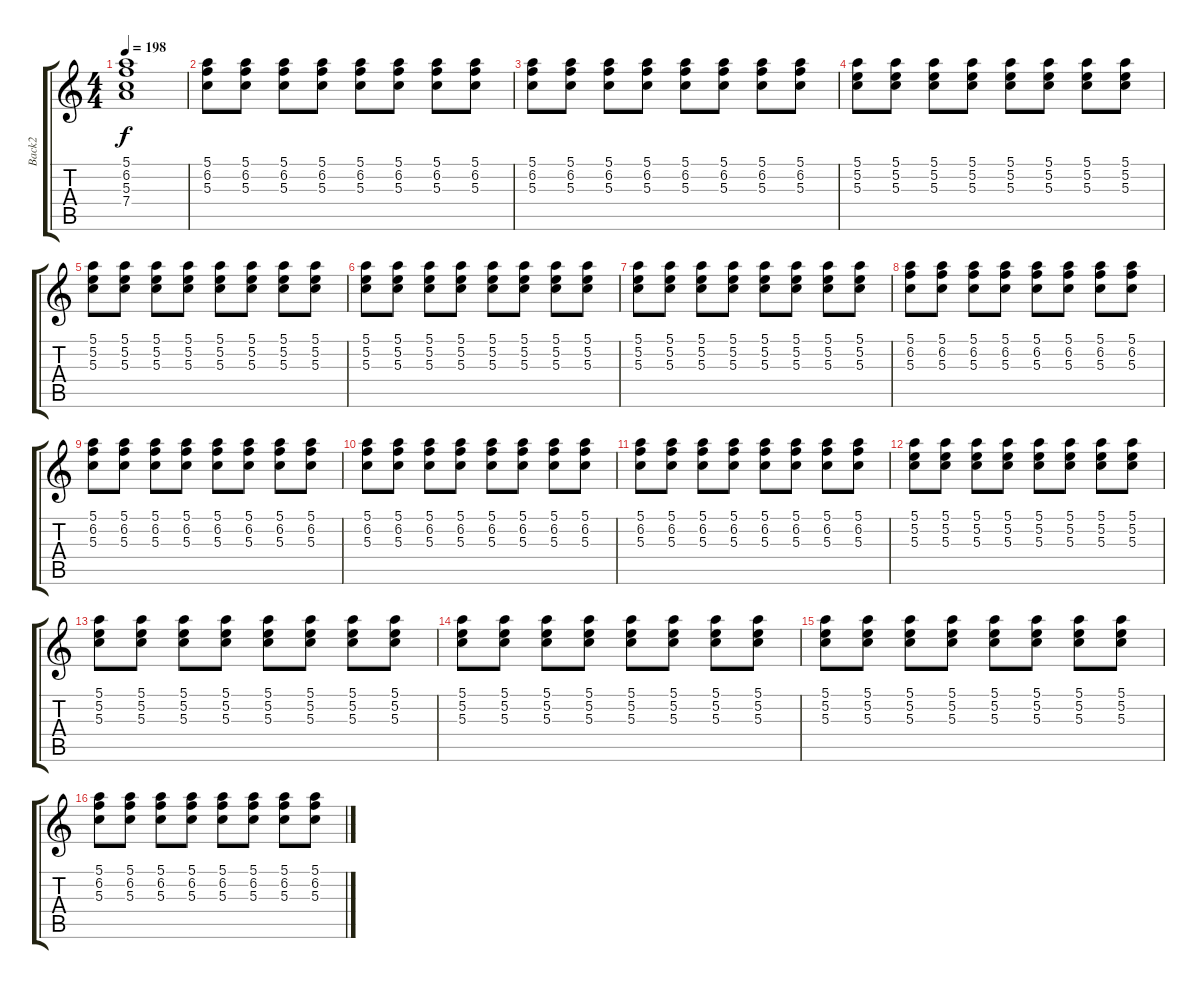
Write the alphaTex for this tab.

\track ("Back2" "Back2") {instrument overdrivenguitar}
\staff {score tabs}
\tuning (E4 B3 G3 D3 A2 D2) {hide}
\ts (4 4)
\tempo 198
\clef g2
\ks c
(5.1{t} 6.2{t} 5.3{t} 7.4{t}).1{dy f} |
(5.1 6.2 5.3).8 (5.1 6.2 5.3).8 (5.1 6.2 5.3).8 (5.1 6.2 5.3).8 (5.1 6.2 5.3).8 (5.1 6.2 5.3).8 (5.1 6.2 5.3).8 (5.1 6.2 5.3).8 |
(5.1 6.2 5.3).8 (5.1 6.2 5.3).8 (5.1 6.2 5.3).8 (5.1 6.2 5.3).8 (5.1 6.2 5.3).8 (5.1 6.2 5.3).8 (5.1 6.2 5.3).8 (5.1 6.2 5.3).8 |
(5.1 5.2 5.3).8 (5.1 5.2 5.3).8 (5.1 5.2 5.3).8 (5.1 5.2 5.3).8 (5.1 5.2 5.3).8 (5.1 5.2 5.3).8 (5.1 5.2 5.3).8 (5.1 5.2 5.3).8 |
(5.1 5.2 5.3).8 (5.1 5.2 5.3).8 (5.1 5.2 5.3).8 (5.1 5.2 5.3).8 (5.1 5.2 5.3).8 (5.1 5.2 5.3).8 (5.1 5.2 5.3).8 (5.1 5.2 5.3).8 |
(5.1 5.2 5.3).8 (5.1 5.2 5.3).8 (5.1 5.2 5.3).8 (5.1 5.2 5.3).8 (5.1 5.2 5.3).8 (5.1 5.2 5.3).8 (5.1 5.2 5.3).8 (5.1 5.2 5.3).8 |
(5.1 5.2 5.3).8 (5.1 5.2 5.3).8 (5.1 5.2 5.3).8 (5.1 5.2 5.3).8 (5.1 5.2 5.3).8 (5.1 5.2 5.3).8 (5.1 5.2 5.3).8 (5.1 5.2 5.3).8 |
(5.1 6.2 5.3).8 (5.1 6.2 5.3).8 (5.1 6.2 5.3).8 (5.1 6.2 5.3).8 (5.1 6.2 5.3).8 (5.1 6.2 5.3).8 (5.1 6.2 5.3).8 (5.1 6.2 5.3).8 |
(5.1 6.2 5.3).8 (5.1 6.2 5.3).8 (5.1 6.2 5.3).8 (5.1 6.2 5.3).8 (5.1 6.2 5.3).8 (5.1 6.2 5.3).8 (5.1 6.2 5.3).8 (5.1 6.2 5.3).8 |
(5.1 6.2 5.3).8 (5.1 6.2 5.3).8 (5.1 6.2 5.3).8 (5.1 6.2 5.3).8 (5.1 6.2 5.3).8 (5.1 6.2 5.3).8 (5.1 6.2 5.3).8 (5.1 6.2 5.3).8 |
(5.1 6.2 5.3).8 (5.1 6.2 5.3).8 (5.1 6.2 5.3).8 (5.1 6.2 5.3).8 (5.1 6.2 5.3).8 (5.1 6.2 5.3).8 (5.1 6.2 5.3).8 (5.1 6.2 5.3).8 |
(5.1 5.2 5.3).8 (5.1 5.2 5.3).8 (5.1 5.2 5.3).8 (5.1 5.2 5.3).8 (5.1 5.2 5.3).8 (5.1 5.2 5.3).8 (5.1 5.2 5.3).8 (5.1 5.2 5.3).8 |
(5.1 5.2 5.3).8 (5.1 5.2 5.3).8 (5.1 5.2 5.3).8 (5.1 5.2 5.3).8 (5.1 5.2 5.3).8 (5.1 5.2 5.3).8 (5.1 5.2 5.3).8 (5.1 5.2 5.3).8 |
(5.1 5.2 5.3).8 (5.1 5.2 5.3).8 (5.1 5.2 5.3).8 (5.1 5.2 5.3).8 (5.1 5.2 5.3).8 (5.1 5.2 5.3).8 (5.1 5.2 5.3).8 (5.1 5.2 5.3).8 |
(5.1 5.2 5.3).8 (5.1 5.2 5.3).8 (5.1 5.2 5.3).8 (5.1 5.2 5.3).8 (5.1 5.2 5.3).8 (5.1 5.2 5.3).8 (5.1 5.2 5.3).8 (5.1 5.2 5.3).8 |
(5.1 6.2 5.3).8 (5.1 6.2 5.3).8 (5.1 6.2 5.3).8 (5.1 6.2 5.3).8 (5.1 6.2 5.3).8 (5.1 6.2 5.3).8 (5.1 6.2 5.3).8 (5.1 6.2 5.3).8
